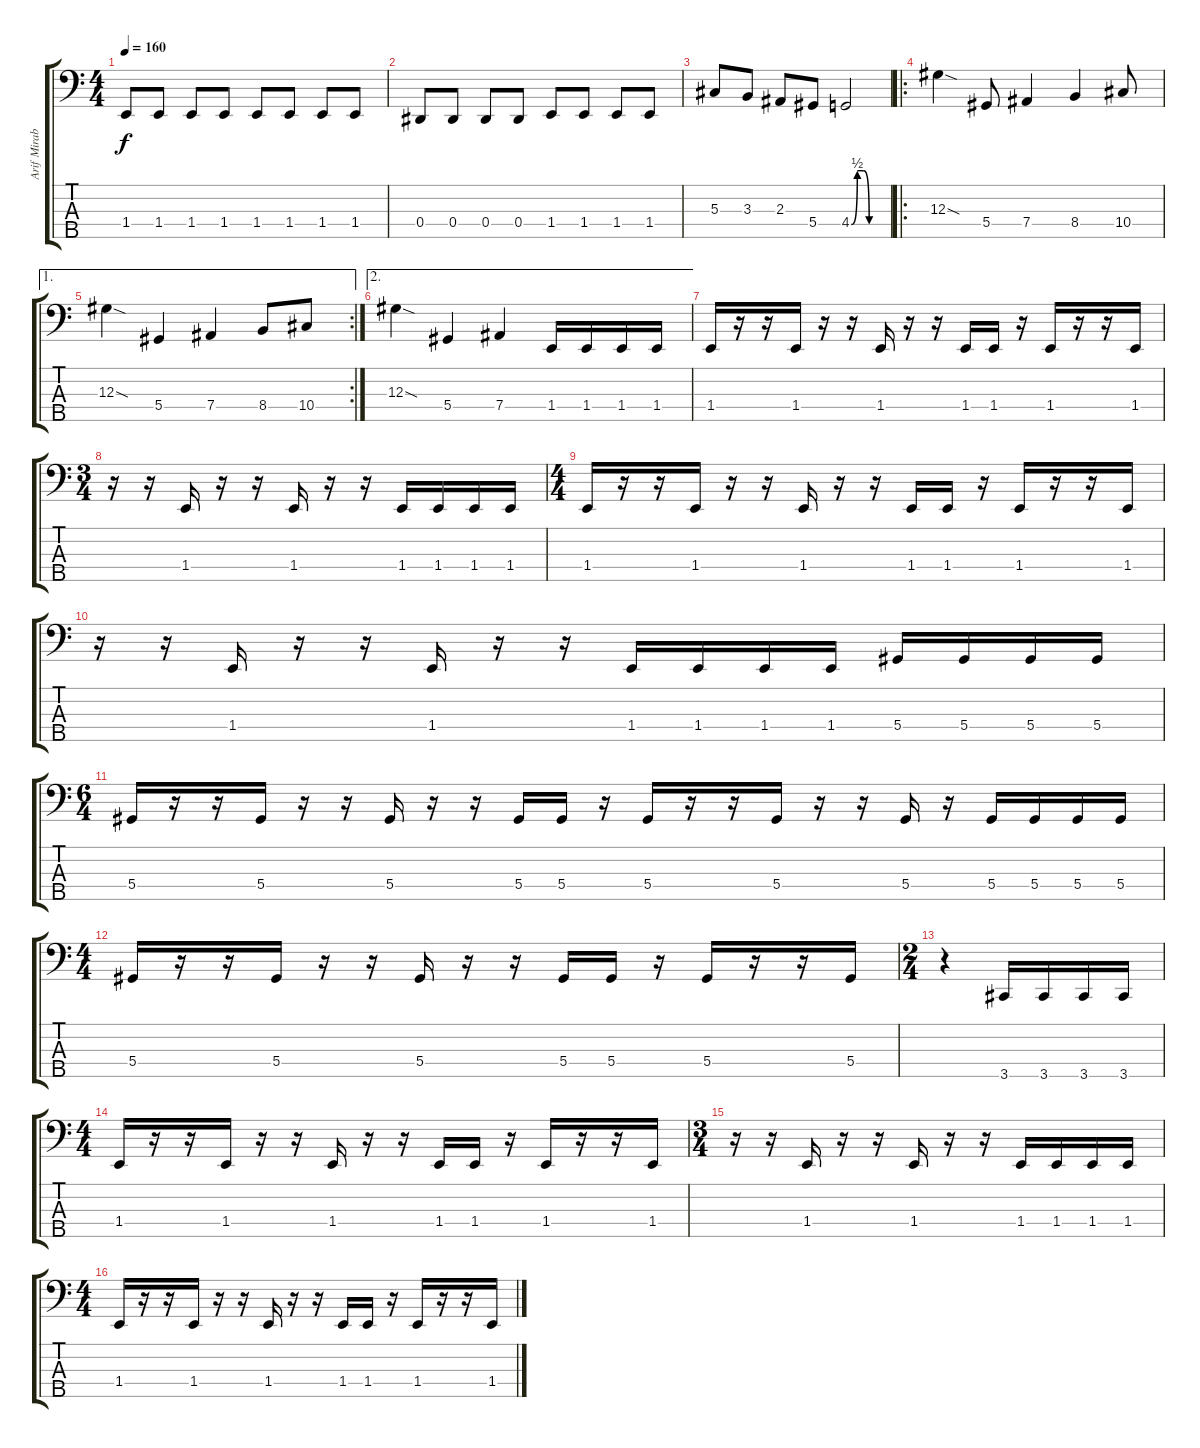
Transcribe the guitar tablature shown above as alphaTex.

\track ("Arif Mirabdolbaghie" "Arif Mirab") {instrument electricbassfinger}
\staff {score tabs}
\tuning (Gb2 Db2 Ab1 Eb1 Bb0) {hide}
\ts (4 4)
\tempo 160
\clef f4
\ks c
1.4.8{dy f} 1.4.8 1.4.8 1.4.8 1.4.8 1.4.8 1.4.8 1.4.8 |
0.4.8 0.4.8 0.4.8 0.4.8 1.4.8 1.4.8 1.4.8 1.4.8 |
5.3.8 3.3.8 2.3.8 5.4.8 4.4{be (custom 0 0 10 2 20 2 30 0 60 0)}.2 |
\ro
12.3{sod}.4 5.4.8 7.4.4 8.4.4 10.4.8 |
\ae 1
\rc 2
12.3{sod}.4 5.4.4 7.4.4 8.4.8 10.4.8 |
\ae 2
12.3{sod}.4 5.4.4 7.4.4 1.4.16 1.4.16 1.4.16 1.4.16 |
1.4.16 r.16 r.16 1.4.16 r.16 r.16 1.4.16 r.16 r.16 1.4.16 1.4.16 r.16 1.4.16 r.16 r.16 1.4.16 |
\ts (3 4)
r.16 r.16 1.4.16 r.16 r.16 1.4.16 r.16 r.16 1.4.16 1.4.16 1.4.16 1.4.16 |
\ts (4 4)
1.4.16 r.16 r.16 1.4.16 r.16 r.16 1.4.16 r.16 r.16 1.4.16 1.4.16 r.16 1.4.16 r.16 r.16 1.4.16 |
r.16 r.16 1.4.16 r.16 r.16 1.4.16 r.16 r.16 1.4.16 1.4.16 1.4.16 1.4.16 5.4.16 5.4.16 5.4.16 5.4.16 |
\ts (6 4)
5.4.16 r.16 r.16 5.4.16 r.16 r.16 5.4.16 r.16 r.16 5.4.16 5.4.16 r.16 5.4.16 r.16 r.16 5.4.16 r.16 r.16 5.4.16 r.16 5.4.16 5.4.16 5.4.16 5.4.16 |
\ts (4 4)
5.4.16 r.16 r.16 5.4.16 r.16 r.16 5.4.16 r.16 r.16 5.4.16 5.4.16 r.16 5.4.16 r.16 r.16 5.4.16 |
\ts (2 4)
r.4 3.5.16 3.5.16 3.5.16 3.5.16 |
\ts (4 4)
1.4.16 r.16 r.16 1.4.16 r.16 r.16 1.4.16 r.16 r.16 1.4.16 1.4.16 r.16 1.4.16 r.16 r.16 1.4.16 |
\ts (3 4)
r.16 r.16 1.4.16 r.16 r.16 1.4.16 r.16 r.16 1.4.16 1.4.16 1.4.16 1.4.16 |
\ts (4 4)
1.4.16 r.16 r.16 1.4.16 r.16 r.16 1.4.16 r.16 r.16 1.4.16 1.4.16 r.16 1.4.16 r.16 r.16 1.4.16
